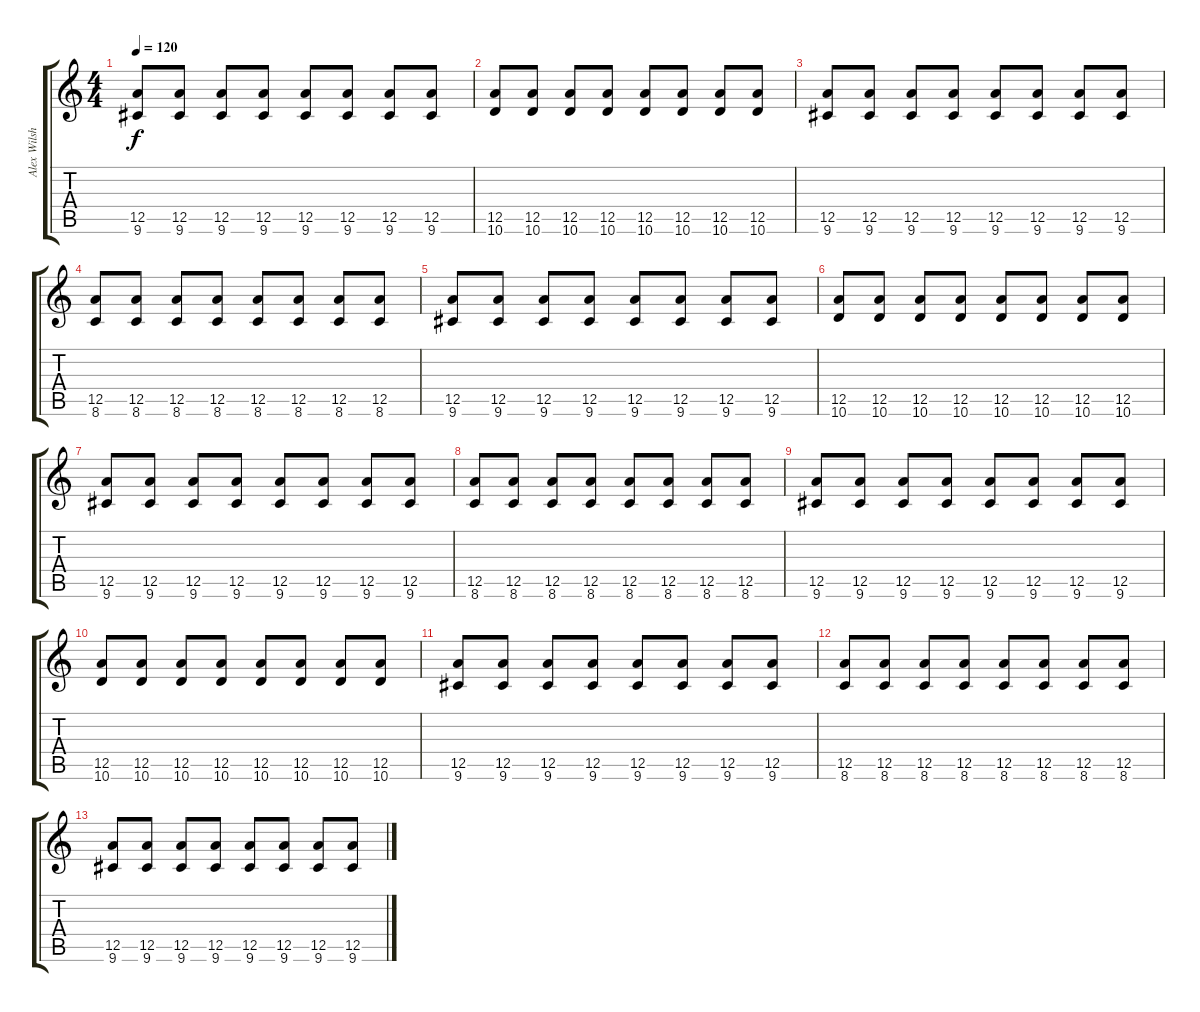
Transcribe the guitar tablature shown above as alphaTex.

\track ("Alex Wilsher" "Alex Wilsh") {instrument distortionguitar}
\staff {score tabs}
\tuning (E4 B3 G3 D3 A2 E2) {hide}
\ts (4 4)
\tempo 120
\clef g2
\ks c
(12.5 9.6).8{dy f} (12.5 9.6).8 (12.5 9.6).8 (12.5 9.6).8 (12.5 9.6).8 (12.5 9.6).8 (12.5 9.6).8 (12.5 9.6).8 |
(12.5 10.6).8 (12.5 10.6).8 (12.5 10.6).8 (12.5 10.6).8 (12.5 10.6).8 (12.5 10.6).8 (12.5 10.6).8 (12.5 10.6).8 |
(12.5 9.6).8 (12.5 9.6).8 (12.5 9.6).8 (12.5 9.6).8 (12.5 9.6).8 (12.5 9.6).8 (12.5 9.6).8 (12.5 9.6).8 |
(12.5 8.6).8 (12.5 8.6).8 (12.5 8.6).8 (12.5 8.6).8 (12.5 8.6).8 (12.5 8.6).8 (12.5 8.6).8 (12.5 8.6).8 |
(12.5 9.6).8 (12.5 9.6).8 (12.5 9.6).8 (12.5 9.6).8 (12.5 9.6).8 (12.5 9.6).8 (12.5 9.6).8 (12.5 9.6).8 |
(12.5 10.6).8 (12.5 10.6).8 (12.5 10.6).8 (12.5 10.6).8 (12.5 10.6).8 (12.5 10.6).8 (12.5 10.6).8 (12.5 10.6).8 |
(12.5 9.6).8 (12.5 9.6).8 (12.5 9.6).8 (12.5 9.6).8 (12.5 9.6).8 (12.5 9.6).8 (12.5 9.6).8 (12.5 9.6).8 |
(12.5 8.6).8 (12.5 8.6).8 (12.5 8.6).8 (12.5 8.6).8 (12.5 8.6).8 (12.5 8.6).8 (12.5 8.6).8 (12.5 8.6).8 |
(12.5 9.6).8 (12.5 9.6).8 (12.5 9.6).8 (12.5 9.6).8 (12.5 9.6).8 (12.5 9.6).8 (12.5 9.6).8 (12.5 9.6).8 |
(12.5 10.6).8 (12.5 10.6).8 (12.5 10.6).8 (12.5 10.6).8 (12.5 10.6).8 (12.5 10.6).8 (12.5 10.6).8 (12.5 10.6).8 |
(12.5 9.6).8 (12.5 9.6).8 (12.5 9.6).8 (12.5 9.6).8 (12.5 9.6).8 (12.5 9.6).8 (12.5 9.6).8 (12.5 9.6).8 |
(12.5 8.6).8 (12.5 8.6).8 (12.5 8.6).8 (12.5 8.6).8 (12.5 8.6).8 (12.5 8.6).8 (12.5 8.6).8 (12.5 8.6).8 |
(12.5 9.6).8 (12.5 9.6).8 (12.5 9.6).8 (12.5 9.6).8 (12.5 9.6).8 (12.5 9.6).8 (12.5 9.6).8 (12.5 9.6).8
